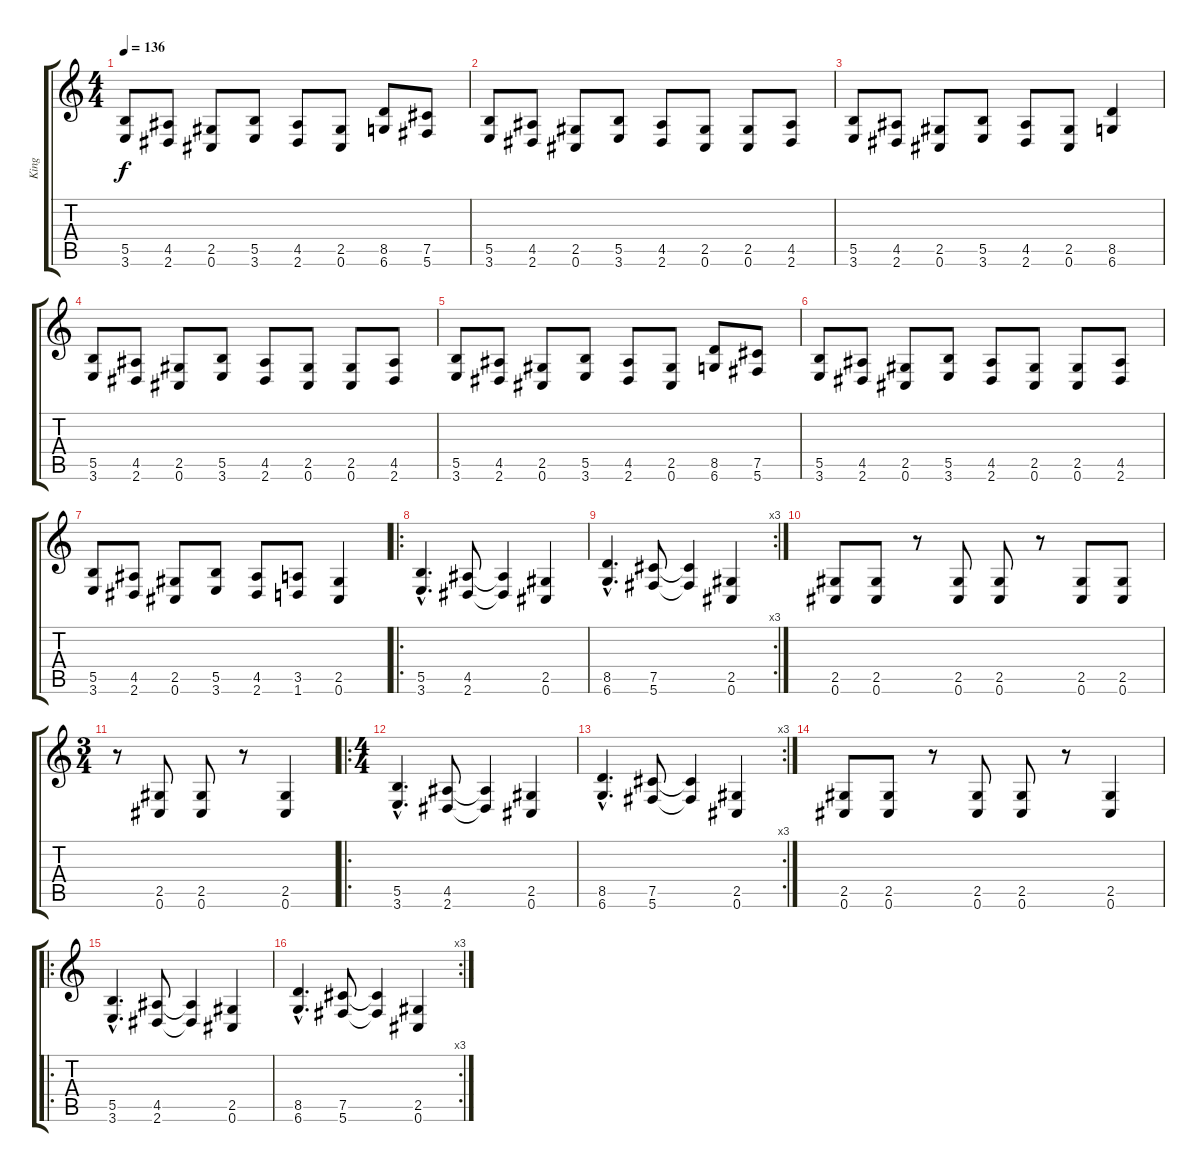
\track ("King" "King") {instrument overdrivenguitar}
\staff {score tabs}
\tuning (Db4 Ab3 E3 B2 Gb2 Db2) {hide}
\ts (4 4)
\tempo 136
\clef g2
\ks c
(5.5 3.6).8{dy f} (4.5 2.6).8 (2.5 0.6).8 (5.5 3.6).8 (4.5 2.6).8 (2.5 0.6).8 (8.5 6.6).8 (7.5 5.6).8 |
(5.5 3.6).8 (4.5 2.6).8 (2.5 0.6).8 (5.5 3.6).8 (4.5 2.6).8 (2.5 0.6).8 (2.5 0.6).8 (4.5 2.6).8 |
(5.5 3.6).8 (4.5 2.6).8 (2.5 0.6).8 (5.5 3.6).8 (4.5 2.6).8 (2.5 0.6).8 (8.5 6.6).4 |
(5.5 3.6).8 (4.5 2.6).8 (2.5 0.6).8 (5.5 3.6).8 (4.5 2.6).8 (2.5 0.6).8 (2.5 0.6).8 (4.5 2.6).8 |
(5.5 3.6).8 (4.5 2.6).8 (2.5 0.6).8 (5.5 3.6).8 (4.5 2.6).8 (2.5 0.6).8 (8.5 6.6).8 (7.5 5.6).8 |
(5.5 3.6).8 (4.5 2.6).8 (2.5 0.6).8 (5.5 3.6).8 (4.5 2.6).8 (2.5 0.6).8 (2.5 0.6).8 (4.5 2.6).8 |
(5.5 3.6).8 (4.5 2.6).8 (2.5 0.6).8 (5.5 3.6).8 (4.5 2.6).8 (3.5 1.6).8 (2.5 0.6).4 |
\ro
(5.5{hac} 3.6{hac}).4{d} (4.5 2.6).8 (4.5{t} 2.6{t}).4 (2.5 0.6).4 |
\rc 3
(8.5{hac} 6.6{hac}).4{d} (7.5 5.6).8 (7.5{t} 5.6{t}).4 (2.5 0.6).4 |
(2.5 0.6).8 (2.5 0.6).8 r.8 (2.5 0.6).8 (2.5 0.6).8 r.8 (2.5 0.6).8 (2.5 0.6).8 |
\ts (3 4)
r.8 (2.5 0.6).8 (2.5 0.6).8 r.8 (2.5 0.6).4 |
\ro
\ts (4 4)
(5.5{hac} 3.6{hac}).4{d} (4.5 2.6).8 (4.5{t} 2.6{t}).4 (2.5 0.6).4 |
\rc 3
(8.5{hac} 6.6{hac}).4{d} (7.5 5.6).8 (7.5{t} 5.6{t}).4 (2.5 0.6).4 |
(2.5 0.6).8 (2.5 0.6).8 r.8 (2.5 0.6).8 (2.5 0.6).8 r.8 (2.5 0.6).4 |
\ro
(5.5{hac} 3.6{hac}).4{d} (4.5 2.6).8 (4.5{t} 2.6{t}).4 (2.5 0.6).4 |
\rc 3
(8.5{hac} 6.6{hac}).4{d} (7.5 5.6).8 (7.5{t} 5.6{t}).4 (2.5 0.6).4
